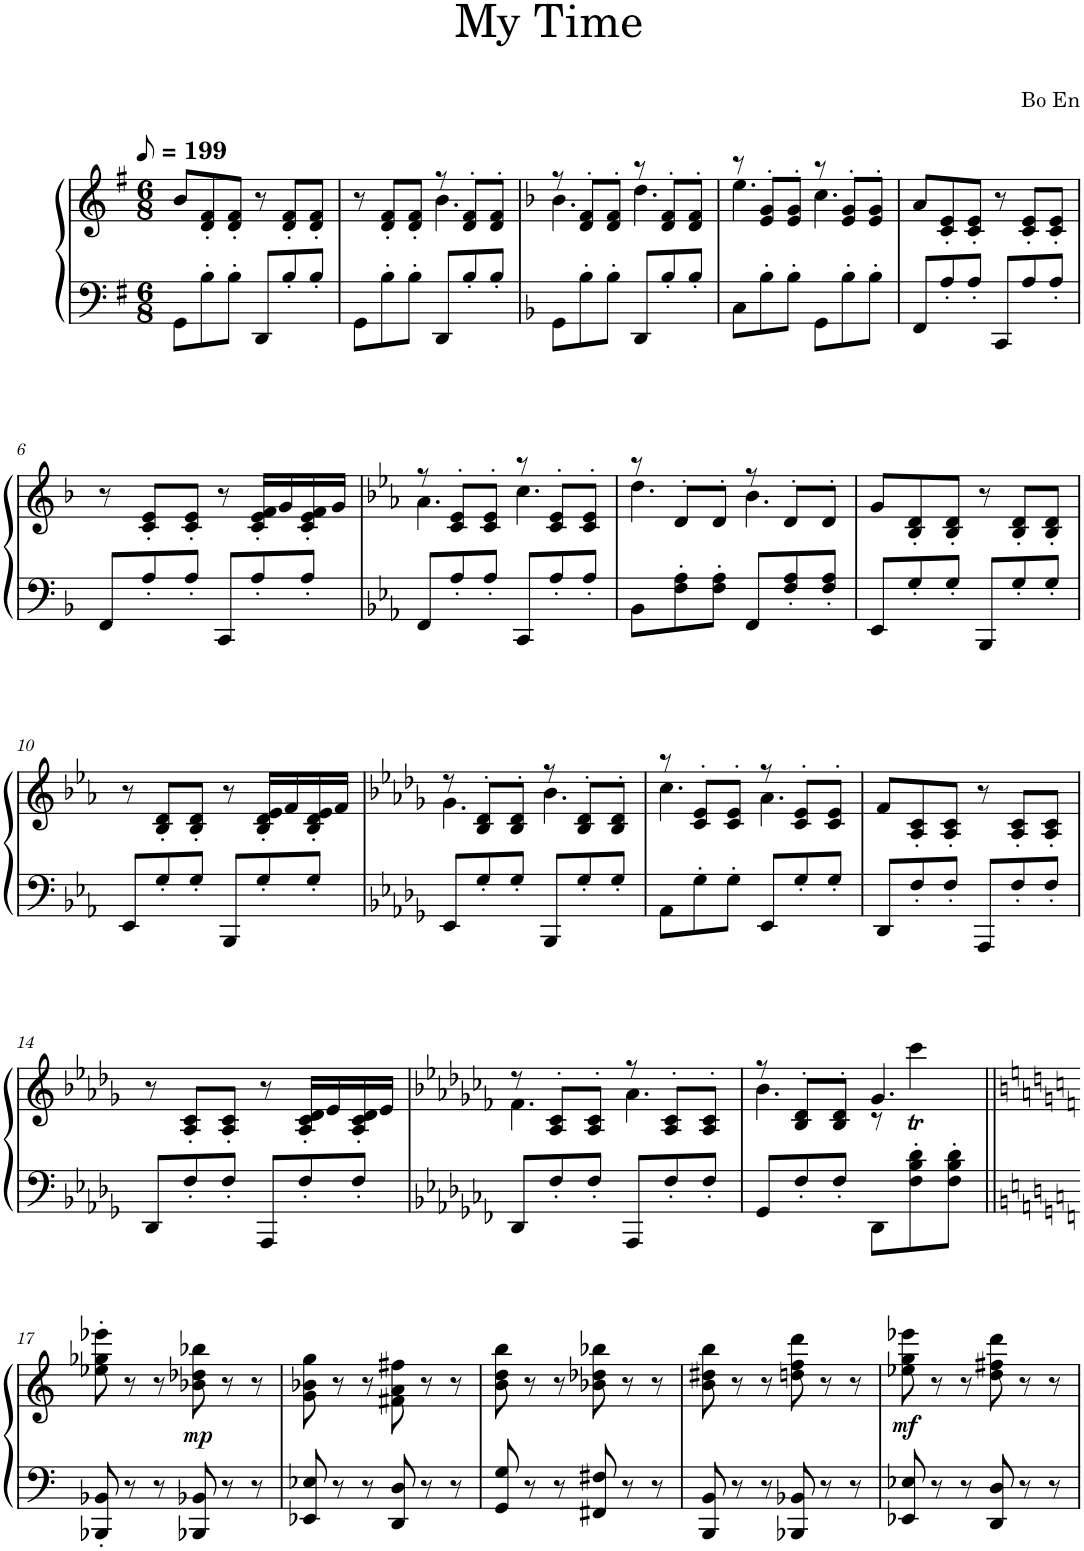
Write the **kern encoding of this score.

**kern	**kern	**dynam
*part1	*part1	*part1
*staff2	*staff1	*staff1/2
*I"Piano	*	*
*I'Pno.	*	*
*clefF4	*clefG2	*
*k[f#]	*k[f#]	*
*M6/8	*M6/8	*
*MM100	*MM100	*
=1	=1	=1
8GG\L	8b/L	.
8B'\	8d/' 8f#/'	.
8B'\J	8d/' 8f#/'J	.
8DD/L	8r	.
8B'/	8d/' 8f#/'L	.
8B'/J	8d/' 8f#/'J	.
=2	=2	=2
*	*^	*
8GG\L	8r	4.ryy	.
8B'\	8d/' 8f#/'L	.	.
8B'\J	8d/' 8f#/'J	.	.
8DD/L	8r	4.b\	.
8B'/	8d/' 8f#/'L	.	.
8B'/J	8d/' 8f#/'J	.	.
=3	=3	=3	=3
*k[b-]	*k[b-]	*	*
8GG\L	8r	4.b-\	.
8B-'\	8d/' 8f/'L	.	.
8B-'\J	8d/' 8f/'J	.	.
8DD/L	8r	4.dd\	.
8B-'/	8d/' 8f/'L	.	.
8B-'/J	8d/' 8f/'J	.	.
=4	=4	=4	=4
8C\L	8r	4.ee\	.
8B-'\	8e/' 8g/'L	.	.
8B-'\J	8e/' 8g/'J	.	.
8GG\L	8r	4.cc\	.
8B-'\	8e/' 8g/'L	.	.
8B-'\J	8e/' 8g/'J	.	.
*	*v	*v	*
=5	=5	=5
8FF/L	8a/L	.
8A'/	8c/' 8e/'	.
8A'/J	8c/' 8e/'J	.
8CC/L	8r	.
8A/	8c/' 8e/'L	.
8A'/J	8c/' 8e/'J	.
!!LO:LB:g=z
=6	=6	=6
8FF/L	8r	.
8A'/	8c/' 8e/'L	.
8A'/J	8c/' 8e/'J	.
8CC/L	8r	.
8A'/	16c/' 16e/' 16f/'LL	.
.	16g/	.
8A'/J	16c/' 16e/' 16f/'	.
.	16g/JJ	.
=7	=7	=7
*k[b-e-a-]	*k[b-e-a-]	*
*	*^	*
8FF/L	8r	4.a-\	.
8A-'/	8c/' 8e-/'L	.	.
8A-'/J	8c/' 8e-/'J	.	.
8CC/L	8r	4.cc\	.
8A-'/	8c/' 8e-/'L	.	.
8A-'/J	8c/' 8e-/'J	.	.
=8	=8	=8	=8
8BB-\L	8r	4.dd\	.
8F\' 8A-\'	8d'/L	.	.
8F\' 8A-\'J	8d'/J	.	.
8FF/L	8r	4.b-\	.
8F/' 8A-/'	8d'/L	.	.
8F/' 8A-/'J	8d'/J	.	.
*	*v	*v	*
=9	=9	=9
8EE-/L	8g/L	.
8G'/	8B-/' 8d/'	.
8G'/J	8B-/' 8d/'J	.
8BBB-/L	8r	.
8G'/	8B-/' 8d/'L	.
8G'/J	8B-/' 8d/'J	.
!!LO:LB:g=z
=10	=10	=10
8EE-/L	8r	.
8G'/	8B-/' 8d/'L	.
8G'/J	8B-/' 8d/'J	.
8BBB-/L	8r	.
8G'/	16B-/' 16d/' 16e-/'LL	.
.	16f/	.
8G'/J	16B-/' 16d/' 16e-/'	.
.	16f/JJ	.
=11	=11	=11
*k[b-e-a-d-g-]	*k[b-e-a-d-g-]	*
*	*^	*
8EE-/L	8r	4.g-\	.
8G-'/	8B-/' 8d-/'L	.	.
8G-'/J	8B-/' 8d-/'J	.	.
8BBB-/L	8r	4.b-\	.
8G-'/	8B-/' 8d-/'L	.	.
8G-'/J	8B-/' 8d-/'J	.	.
=12	=12	=12	=12
8AA-\L	8r	4.cc\	.
8G-'\	8c/' 8e-/'L	.	.
8G-'\J	8c/' 8e-/'J	.	.
8EE-/L	8r	4.a-\	.
8G-'/	8c/' 8e-/'L	.	.
8G-'/J	8c/' 8e-/'J	.	.
*	*v	*v	*
=13	=13	=13
8DD-/L	8f/L	.
8F'/	8A-/' 8c/'	.
8F'/J	8A-/' 8c/'J	.
8AAA-/L	8r	.
8F'/	8A-/' 8c/'L	.
8F'/J	8A-/' 8c/'J	.
!!LO:LB:g=z
=14	=14	=14
8DD-/L	8r	.
8F'/	8A-/' 8c/'L	.
8F'/J	8A-/' 8c/'J	.
8AAA-/L	8r	.
8F'/	16A-/' 16c/' 16d-/'LL	.
.	16e-/	.
8F'/J	16A-/' 16c/' 16d-/'	.
.	16e-/JJ	.
=15	=15	=15
*k[b-e-a-d-g-c-f-]	*k[b-e-a-d-g-c-f-]	*
*	*^	*
8DD-/L	8r	4.f-\	.
8F-'/	8A-/' 8c-/'L	.	.
8F-'/J	8A-/' 8c-/'J	.	.
8AAA-/L	8r	4.a-\	.
8F-'/	8A-/' 8c-/'L	.	.
8F-'/J	8A-/' 8c-/'J	.	.
=16	=16	=16	=16
8GG-/L	8r	4.b-\	.
8F-'/	8B-/' 8d-/'L	.	.
8F-'/J	8B-/' 8d-/'J	.	.
8DD-\L	4.g-/	8r	.
8F-\' 8B-\' 8d-\'	.	4ccc-T\	.
8F-\' 8B-\' 8d-\'J	.	.	.
*	*v	*v	*
!!LO:LB:g=z
=17||	=17||	=17||
*k[]	*k[]	*
8BBB-X/' 8BB-X/'	8ee-X\' 8gg-X\' 8eee-X\'	.
8r	8r	.
8r	8r	.
!	!	!LO:DY:b
8BBB-X/ 8BB-X/	8b-X\ 8dd-X\ 8bb-X\	mp
8r	8r	.
8r	8r	.
=18	=18	=18
8EE-X/ 8E-X/	8g\ 8b-X\ 8gg\	.
8r	8r	.
8r	8r	.
8DD/ 8D/	8f#X\ 8a\ 8ff#X\	.
8r	8r	.
8r	8r	.
=19	=19	=19
8GG/ 8G/	8b\ 8dd\ 8bb\	.
8r	8r	.
8r	8r	.
8FF#X/ 8F#X/	8b-X\ 8dd-X\ 8bb-X\	.
8r	8r	.
8r	8r	.
=20	=20	=20
8BBB/ 8BB/	8b\ 8dd#X\ 8bb\	.
8r	8r	.
8r	8r	.
8BBB-X/ 8BB-X/	8ddn\ 8ff\ 8ddd\	.
8r	8r	.
8r	8r	.
=21	=21	=21
!	!	!LO:DY:b
8EE-X/ 8E-X/	8ee-X\ 8gg\ 8eee-X\	mf
8r	8r	.
8r	8r	.
8DD/ 8D/	8dd\ 8ff#X\ 8ddd\	.
8r	8r	.
8r	8r	.
=	=	=
*-	*-	*-
